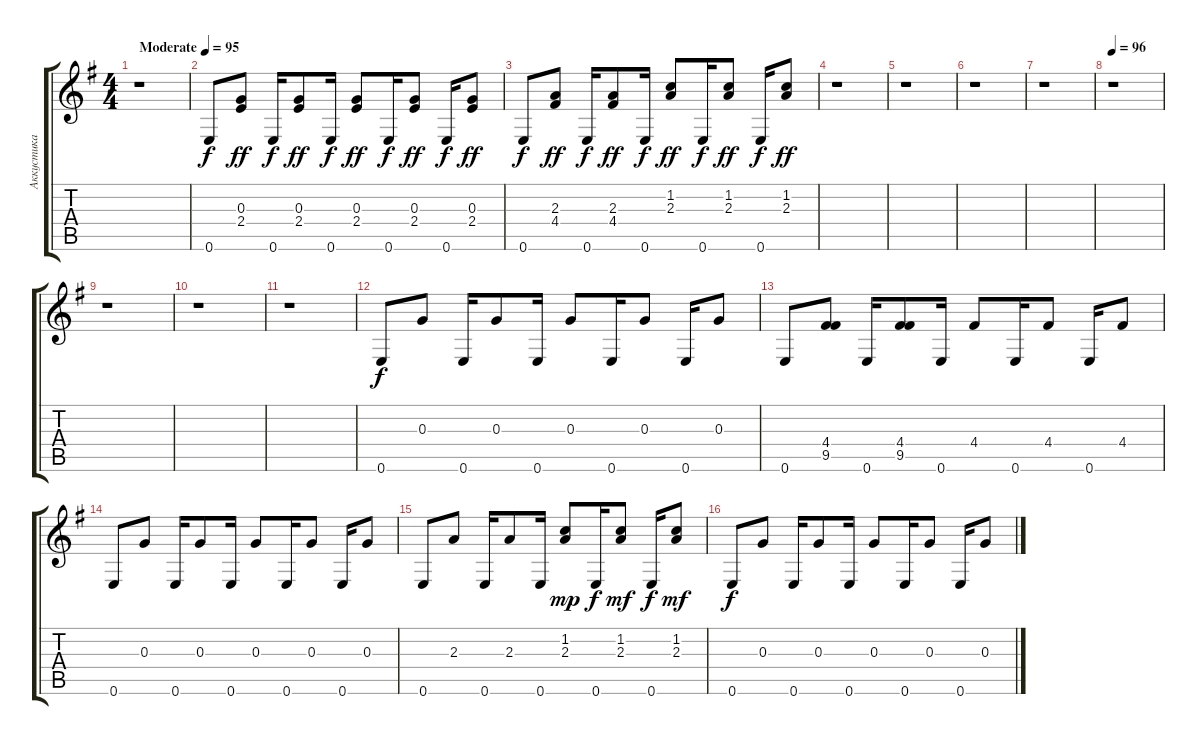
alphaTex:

\track ("Аккустика" "Аккустика") {instrument acousticguitarsteel}
\staff {score tabs}
\tuning (E4 B3 G3 D3 A2 E2) {hide}
\ts (4 4)
\tempo (95 "Moderate")
\clef g2
\ks eminor
r.1{dy f instrument acousticguitarsteel} |
0.6.8 (0.3 2.4).8{dy ff} 0.6.16{dy f} (0.3 2.4).8{dy ff} 0.6.16{dy f} (0.3 2.4).8{dy ff} 0.6.16{dy f} (0.3 2.4).8{dy ff} 0.6.16{dy f} (0.3 2.4).8{dy ff} |
0.6.8{dy f} (2.3 4.4).8{dy ff} 0.6.16{dy f} (2.3 4.4).8{dy ff} 0.6.16{dy f} (1.2 2.3).8{dy ff} 0.6.16{dy f} (1.2 2.3).8{dy ff} 0.6.16{dy f} (1.2 2.3).8{dy ff} |
r.1 |
r.1 |
r.1 |
r.1 |
\tempo 96
r.1 |
r.1 |
r.1 |
r.1 |
0.6.8{dy f} 0.3.8 0.6.16 0.3.8 0.6.16 0.3.8 0.6.16 0.3.8 0.6.16 0.3.8 |
0.6.8 (4.4 9.5).8 0.6.16 (4.4 9.5).8 0.6.16 4.4.8 0.6.16 4.4.8 0.6.16 4.4.8 |
0.6.8 0.3.8 0.6.16 0.3.8 0.6.16 0.3.8 0.6.16 0.3.8 0.6.16 0.3.8 |
0.6.8 2.3.8 0.6.16 2.3.8 0.6.16 (1.2 2.3).8{dy mp} 0.6.16{dy f} (1.2 2.3).8{dy mf} 0.6.16{dy f} (1.2 2.3).8{dy mf} |
0.6.8{dy f} 0.3.8 0.6.16 0.3.8 0.6.16 0.3.8 0.6.16 0.3.8 0.6.16 0.3.8
